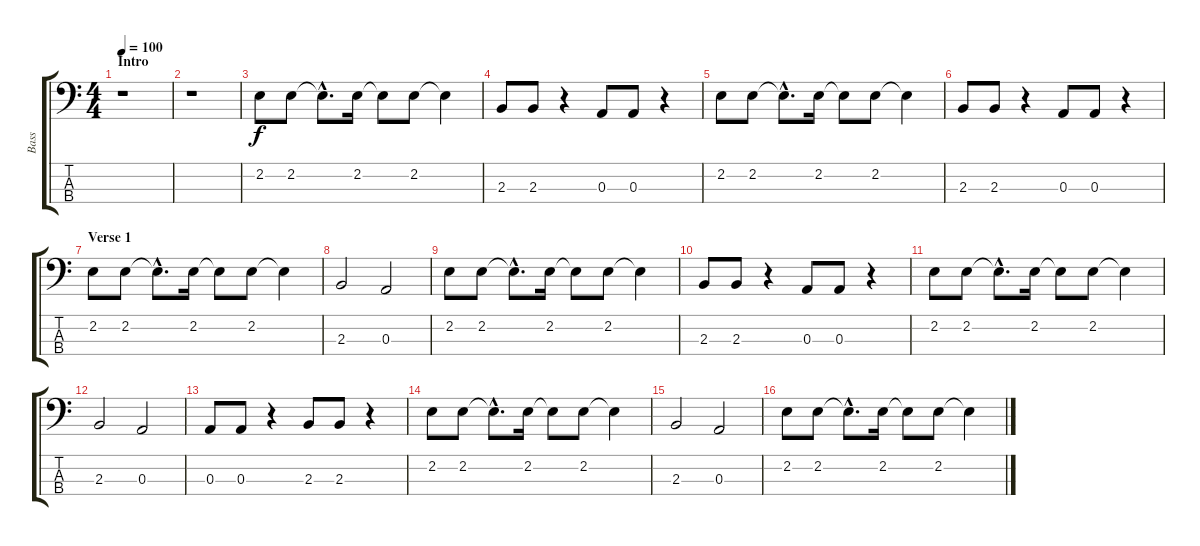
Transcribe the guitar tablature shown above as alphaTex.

\track ("Bass" "Bass") {instrument electricbassfinger}
\staff {score tabs}
\tuning (G2 D2 A1 E1) {hide}
\ts (4 4)
\section ("" "Intro")
\tempo 100
\clef f4
\ks c
r.1{dy f instrument electricbassfinger} |
r.1 |
2.2.8 2.2.8 2.2{hac t}.8{d} 2.2.16 2.2{t}.8 2.2.8 2.2{t}.4 |
2.3.8 2.3.8 r.4 0.3.8 0.3.8 r.4 |
2.2.8 2.2.8 2.2{hac t}.8{d} 2.2.16 2.2{t}.8 2.2.8 2.2{t}.4 |
2.3.8 2.3.8 r.4 0.3.8 0.3.8 r.4 |
\section ("" "Verse 1")
2.2.8 2.2.8 2.2{hac t}.8{d} 2.2.16 2.2{t}.8 2.2.8 2.2{t}.4 |
2.3.2 0.3.2 |
2.2.8 2.2.8 2.2{hac t}.8{d} 2.2.16 2.2{t}.8 2.2.8 2.2{t}.4 |
2.3.8 2.3.8 r.4 0.3.8 0.3.8 r.4 |
2.2.8 2.2.8 2.2{hac t}.8{d} 2.2.16 2.2{t}.8 2.2.8 2.2{t}.4 |
2.3.2 0.3.2 |
0.3.8 0.3.8 r.4 2.3.8 2.3.8 r.4 |
2.2.8 2.2.8 2.2{hac t}.8{d} 2.2.16 2.2{t}.8 2.2.8 2.2{t}.4 |
2.3.2 0.3.2 |
2.2.8 2.2.8 2.2{hac t}.8{d} 2.2.16 2.2{t}.8 2.2.8 2.2{t}.4
